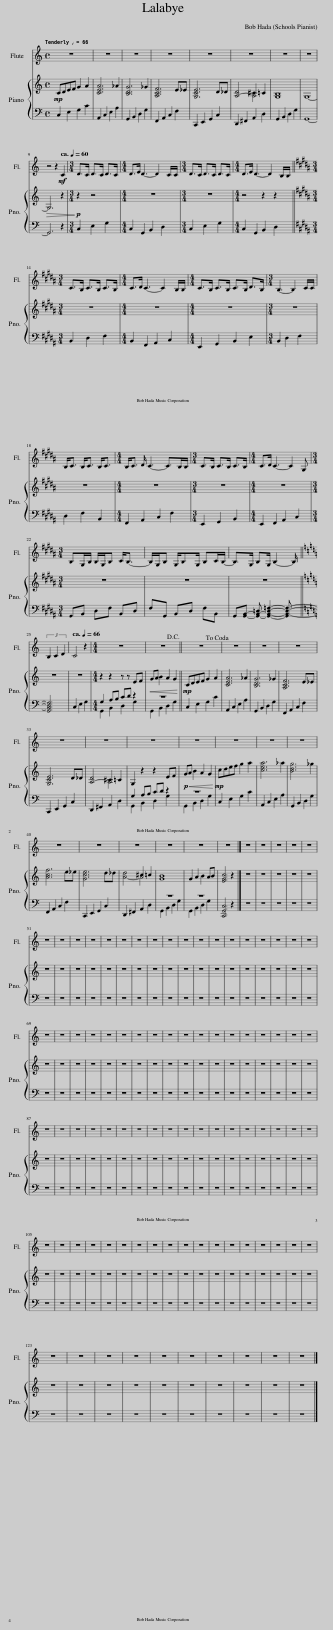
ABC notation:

X:1
%%score 1 { ( 2 4 ) | ( 3 5 ) }
L:1/8
Q:1/4=66
M:4/4
I:linebreak $
K:C
V:1 treble
V:2 treble
V:4 treble
V:3 bass
V:5 bass
V:1
 z8 | z8 | z8 | z8 | z8 | %5
 z8 | z8 | z8 |$ z4 z2!mf![Q:1/4=60] C2 |[M:3/4] D>C D>C D>C | %10
[M:4/4] D>E D3- D2 C/C/ |[M:3/4] D>C D>C D>C |[M:4/4] D>E D3- D2 B,/B,/ ||$[K:B][M:3/4] C>B, C>B, C>B, |[M:4/4] C>D C3- C2 B,/B,/ | %15
[M:4/4] C>B, C>B, C>B, D>B, |[M:3/4] B,3- B,2 C/C/ |$ B,<C B,<C B,<C |[M:4/4] B,<C D/ C3- C>B,B,/ |[M:3/4] C>B, C>B, C>B, | %20
[M:4/4] C>D C3- C2 G, |$[M:3/4] B,G,/B,/ B,/G,/B, C<B,- | B,/G,/B, G,/B,G,/ B,C/B,/- | B,>G, B,G,/ B,2- B,/ ||$[K:C] B,2 C2 D2 | %25
[Q:1/4=66] C4 z2 |[M:4/4] z8 | z8!D.C.! || z8!dacoda! | z8 | %30
 z8 | z8 |$ z8 | z8 | z8 | %35
 z8 | z8 | z8 | z8 |$ z8 | %40
 z8 | z8 | z8 | z8 | z8 |] %45
 z8 | z8 | z8 | z8 | z8 |$ %50
 z8 | z8 | z8 | z8 | z8 | %55
 z8 | z8 | z8 | z8 | z8 | %60
 z8 | z8 | z8 | z8 | z8 | %65
 z8 | z8 | z8 |$ z8 | z8 | %70
 z8 | z8 | z8 | z8 | z8 | %75
 z8 | z8 | z8 | z8 | z8 | %80
 z8 | z8 | z8 | z8 | z8 | %85
 z8 |$ z8 | z8 | z8 | z8 | %90
 z8 | z8 | z8 | z8 | z8 | %95
 z8 | z8 | z8 | z8 | z8 | %100
 z8 | z8 | z8 | z8 |$ z8 | %105
 z8 | z8 | z8 | z8 | z8 | %110
 z8 | z8 | z8 | z8 | z8 | %115
 z8 | z8 | z8 | z8 | z8 | %120
 z8 | z8 |$ z8 | z8 | z8 | %125
 z8 | z8 | z8 | z8 | z8 | %130
 z8 | z8 |] %132
V:2
!mp! CDEF G2 A2 | [CEA]6 _A2 | [B,DG]6 _G2 | [A,CF]6 E_E | [G,CE]6 D_D | %5
 [A,-D]4 ^C2 =C2 | [G,B,]8 | G,8- |$!>(! G,6 z2!>)! |[M:3/4]!p! z2 z4 | %10
[M:4/4] z8 |[M:3/4] z6 |[M:4/4] z4 z2 z2 ||$[K:B][M:3/4] z6 |[M:4/4] z8 | %15
[M:4/4] z8 |[M:3/4] z6 |$ z6 |[M:4/4] z8 |[M:3/4] z6 | %20
[M:4/4] z8 |$[M:3/4] z6 | z6 | z6 ||$[K:C] z6 | %25
 z6 |[M:4/4] z2 z2 z z EF |!<(! GA B2 A2 G2!<)! ||!mp! CDEF G2 A2 | [CEA]6 _A2 | %30
 [B,DG]6 _G2 | [A,CF]6 E_E |$ [G,CE]6 D_D | [A,-D]4 ^C2 =C2 | G,2 z2 z2 EF | %35
!p!!<(! GA B2 A2 G2!<)! |!mp! cdef g2 a2 | [cea]6 _a2 | [Bdg]6 _g2 |$ [Acf]6 e_e | %40
 [Gce]6 d_d | [A-d]4 ^c2 =c2 | [GB]8 | G2 A2 B2 AB | [EGc]6 z2 |] %45
 z8 | z8 | z8 | z8 | z8 |$ %50
 z8 | z8 | z8 | z8 | z8 | %55
 z8 | z8 | z8 | z8 | z8 | %60
 z8 | z8 | z8 | z8 | z8 | %65
 z8 | z8 | z8 |$ z8 | z8 | %70
 z8 | z8 | z8 | z8 | z8 | %75
 z8 | z8 | z8 | z8 | z8 | %80
 z8 | z8 | z8 | z8 | z8 | %85
 z8 |$ z8 | z8 | z8 | z8 | %90
 z8 | z8 | z8 | z8 | z8 | %95
 z8 | z8 | z8 | z8 | z8 | %100
 z8 | z8 | z8 | z8 |$ z8 | %105
 z8 | z8 | z8 | z8 | z8 | %110
 z8 | z8 | z8 | z8 | z8 | %115
 z8 | z8 | z8 | z8 | z8 | %120
 z8 | z8 |$ z8 | z8 | z8 | %125
 z8 | z8 | z8 | z8 | z8 | %130
 z8 | z8 |] %132
V:3
 C,2 E,2 G,2 C2 | A,,2 C,2 E,2 A,2 | G,,2 B,,2 D,2 G,2 | F,,2 A,,2 C,2 F,2 | C,,2 E,,2 G,,2 C,2 | %5
 D,,2 ^F,,2 A,,2 D,2 | G,,2 B,,2 D,2 G,2 | G,,8- |$ G,,6 z2 |[M:3/4] C,2 E,2 G,2 | %10
[M:4/4] C,2 G,,2 B,,2 D,2 |[M:3/4] C,2 E,2 G,2 |[M:4/4] C,2 G,,2 B,,2 D,2 ||$[K:B][M:3/4] B,,2 D,2 F,2 |[M:4/4] B,,2 F,,2 A,,2 C,2 | %15
[M:4/4] E,,2 G,,2 B,,2 E,2 |[M:3/4] B,,2 D,2 F,2 |$ D,2 F,2 B,,2 |[M:4/4] F,,2 A,,2 C,2 F,2 |[M:3/4] E,,2 G,,2 B,,2 | %20
[M:4/4] E,,2 F,,2 A,,2 C,2 |$[M:3/4] G,,B,, D,F, B,,D, | F,G,, B,,D, F,B,, | G,,[G,,B,,]- [G,,-B,,-=D,] [G,,B,,D,=F,]2- [G,,B,,-D,-F,-] ||$[K:C] [G,,B,,D,F,]6 | %25
 C,2 E,2 G,2 |[M:4/4] G,2 A,B, CD z2 | z8 || C,2 E,2 G,2 C2 | A,,2 C,2 E,2 A,2 | %30
 G,,2 B,,2 D,2 G,2 | F,,2 A,,2 C,2 F,2 |$ C,,2 E,,2 G,,2 C,2 | D,,2 ^F,,2 A,,2 D,2 | G,2 A,B, CD z2 | %35
 z8 | C,2 E,2 G,2 C2 | A,,2 C,2 E,2 A,2 | G,,2 B,,2 D,2 G,2 |$ F,,2 A,,2 C,2 F,2 | %40
 C,,2 E,,2 G,,2 C,2 | D,,2 ^F,,2 A,,2 D,2 | z8 | z8 | [C,,G,,C,]6 z2 |] %45
 z8 | z8 | z8 | z8 | z8 |$ %50
 z8 | z8 | z8 | z8 | z8 | %55
 z8 | z8 | z8 | z8 | z8 | %60
 z8 | z8 | z8 | z8 | z8 | %65
 z8 | z8 | z8 |$ z8 | z8 | %70
 z8 | z8 | z8 | z8 | z8 | %75
 z8 | z8 | z8 | z8 | z8 | %80
 z8 | z8 | z8 | z8 | z8 | %85
 z8 |$ z8 | z8 | z8 | z8 | %90
 z8 | z8 | z8 | z8 | z8 | %95
 z8 | z8 | z8 | z8 | z8 | %100
 z8 | z8 | z8 | z8 |$ z8 | %105
 z8 | z8 | z8 | z8 | z8 | %110
 z8 | z8 | z8 | z8 | z8 | %115
 z8 | z8 | z8 | z8 | z8 | %120
 z8 | z8 |$ z8 | z8 | z8 | %125
 z8 | z8 | z8 | z8 | z8 | %130
 z8 | z8 |] %132
V:4
 x8 | x8 | x8 | x8 | x8 | %5
 x4 A,4 | x8 | x8 |$ x8 |[M:3/4] x6 | %10
[M:4/4] x8 |[M:3/4] x6 |[M:4/4] x8 ||$[K:B][M:3/4] x6 |[M:4/4] x8 | %15
[M:4/4] x8 |[M:3/4] x6 |$ x6 |[M:4/4] x8 |[M:3/4] x6 | %20
[M:4/4] x8 |$[M:3/4] x6 | x6 | x6 ||$[K:C] x6 | %25
 x6 |[M:4/4] x8 | x8 || x8 | x8 | %30
 x8 | x8 |$ x8 | x4 A,4 | x8 | %35
 x8 | x8 | x8 | x8 |$ x8 | %40
 x8 | x4 A4 | x8 | x8 | x8 |] %45
 x8 | x8 | x8 | x8 | x8 |$ %50
 x8 | x8 | x8 | x8 | x8 | %55
 x8 | x8 | x8 | x8 | x8 | %60
 x8 | x8 | x8 | x8 | x8 | %65
 x8 | x8 | x8 |$ x8 | x8 | %70
 x8 | x8 | x8 | x8 | x8 | %75
 x8 | x8 | x8 | x8 | x8 | %80
 x8 | x8 | x8 | x8 | x8 | %85
 x8 |$ x8 | x8 | x8 | x8 | %90
 x8 | x8 | x8 | x8 | x8 | %95
 x8 | x8 | x8 | x8 | x8 | %100
 x8 | x8 | x8 | x8 |$ x8 | %105
 x8 | x8 | x8 | x8 | x8 | %110
 x8 | x8 | x8 | x8 | x8 | %115
 x8 | x8 | x8 | x8 | x8 | %120
 x8 | x8 |$ x8 | x8 | x8 | %125
 x8 | x8 | x8 | x8 | x8 | %130
 x8 | x8 |] %132
V:5
 x8 | x8 | x8 | x8 | x8 | %5
 x8 | x8 | x8 |$ x8 |[M:3/4] x6 | %10
[M:4/4] x8 |[M:3/4] x6 |[M:4/4] x8 ||$[K:B][M:3/4] x6 |[M:4/4] x8 | %15
[M:4/4] x8 |[M:3/4] x6 |$ x6 |[M:4/4] x8 |[M:3/4] x6 | %20
[M:4/4] x8 |$[M:3/4] x6 | x6 | x6 ||$[K:C] x6 | %25
 x6 |[M:4/4] G,,2 B,,2 D,2 G,2 | G,,2 B,,2 D,2 G,2 || x8 | x8 | %30
 x8 | x8 |$ x8 | x8 | G,,2 B,,2 D,2 G,2 | %35
 G,,2 B,,2 D,2 G,2 | x8 | x8 | x8 |$ x8 | %40
 x8 | x8 | G,,2 B,,2 D,2 G,2 | G,,2 B,,2 D,2 G,2 | x8 |] %45
 x8 | x8 | x8 | x8 | x8 |$ %50
 x8 | x8 | x8 | x8 | x8 | %55
 x8 | x8 | x8 | x8 | x8 | %60
 x8 | x8 | x8 | x8 | x8 | %65
 x8 | x8 | x8 |$ x8 | x8 | %70
 x8 | x8 | x8 | x8 | x8 | %75
 x8 | x8 | x8 | x8 | x8 | %80
 x8 | x8 | x8 | x8 | x8 | %85
 x8 |$ x8 | x8 | x8 | x8 | %90
 x8 | x8 | x8 | x8 | x8 | %95
 x8 | x8 | x8 | x8 | x8 | %100
 x8 | x8 | x8 | x8 |$ x8 | %105
 x8 | x8 | x8 | x8 | x8 | %110
 x8 | x8 | x8 | x8 | x8 | %115
 x8 | x8 | x8 | x8 | x8 | %120
 x8 | x8 |$ x8 | x8 | x8 | %125
 x8 | x8 | x8 | x8 | x8 | %130
 x8 | x8 |] %132
